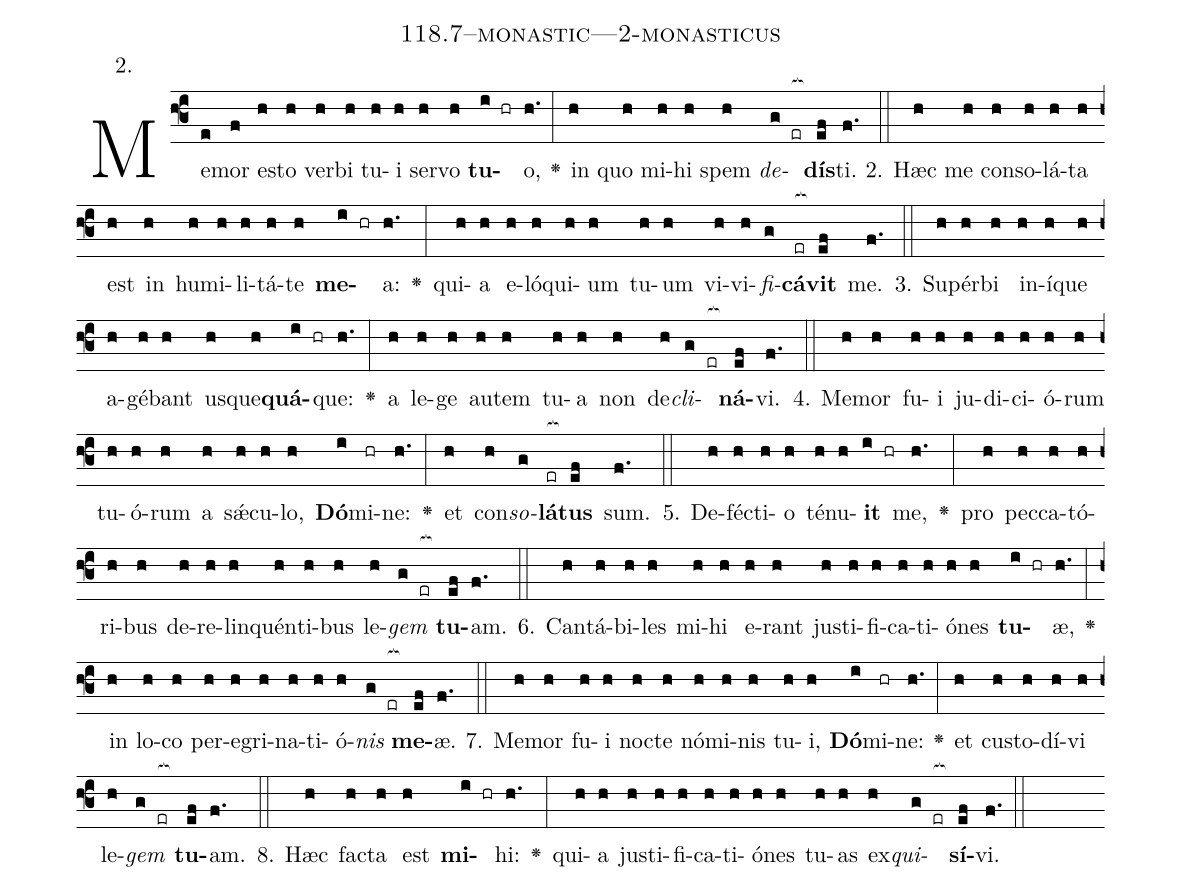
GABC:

name: 118.7--monastic---2-monasticus;
annotation: 2.;
%%
(f3)Me(e)mor(f) es(h)to(h) ver(h)bi(h) tu(h)i(h) ser(h)vo(h) <b>tu</b>(i hr)o,(h.) <v>\greheightstar</v>(:) in(h) quo(h) mi(h)hi(h) spem(h) <i>de</i>(g er[ocb:1{])<b>dís</b>(ef[ocb:0}])ti.(f.) (::)
2. Hæc(h) me(h) con(h)so(h)lá(h)ta(h) est(h) in(h) hu(h)mi(h)li(h)tá(h)te(h) <b>me</b>(i hr)a:(h.) <v>\greheightstar</v>(:) qui(h)a(h) e(h)ló(h)qui(h)um(h) tu(h)um(h) vi(h)vi(h)<i>fi</i>(g)<b>cá</b>(er[ocb:1{])<b>vit</b>(ef[ocb:0}]) me.(f.) (::)
3. Su(h)pér(h)bi(h) in(h)í(h)que(h) a(h)gé(h)bant(h) us(h)que(h)<b>quá</b>(i hr)que:(h.) <v>\greheightstar</v>(:) a(h) le(h)ge(h) au(h)tem(h) tu(h)a(h) non(h) de(h)<i>cli</i>(g er[ocb:1{])<b>ná</b>(ef[ocb:0}])vi.(f.) (::)
4. Me(h)mor(h) fu(h)i(h) ju(h)di(h)ci(h)ó(h)rum(h) tu(h)ó(h)rum(h) a(h) sǽ(h)cu(h)lo,(h) <b>Dó</b>(i)mi(hr)ne:(h.) <v>\greheightstar</v>(:) et(h) con(h)<i>so</i>(g)<b>lá</b>(er[ocb:1{])<b>tus</b>(ef[ocb:0}]) sum.(f.) (::)
5. De(h)féc(h)ti(h)o(h) té(h)nu(h)<b>it</b>(i hr) me,(h.) <v>\greheightstar</v>(:) pro(h) pec(h)ca(h)tó(h)ri(h)bus(h) de(h)re(h)lin(h)quén(h)ti(h)bus(h) le(h)<i>gem</i>(g er[ocb:1{]) <b>tu</b>(ef[ocb:0}])am.(f.) (::)
6. Can(h)tá(h)bi(h)les(h) mi(h)hi(h) e(h)rant(h) jus(h)ti(h)fi(h)ca(h)ti(h)ó(h)nes(h) <b>tu</b>(i hr)æ,(h.) <v>\greheightstar</v>(:) in(h) lo(h)co(h) per(h)e(h)gri(h)na(h)ti(h)ó(h)<i>nis</i>(g er[ocb:1{]) <b>me</b>(ef[ocb:0}])æ.(f.) (::)
7. Me(h)mor(h) fu(h)i(h) noc(h)te(h) nó(h)mi(h)nis(h) tu(h)i,(h) <b>Dó</b>(i)mi(hr)ne:(h.) <v>\greheightstar</v>(:) et(h) cus(h)to(h)dí(h)vi(h) le(h)<i>gem</i>(g er[ocb:1{]) <b>tu</b>(ef[ocb:0}])am.(f.) (::)
8. Hæc(h) fac(h)ta(h) est(h) <b>mi</b>(i hr)hi:(h.) <v>\greheightstar</v>(:) qui(h)a(h) jus(h)ti(h)fi(h)ca(h)ti(h)ó(h)nes(h) tu(h)as(h) ex(h)<i>qui</i>(g er[ocb:1{])<b>sí</b>(ef[ocb:0}])vi.(f.) (::)
